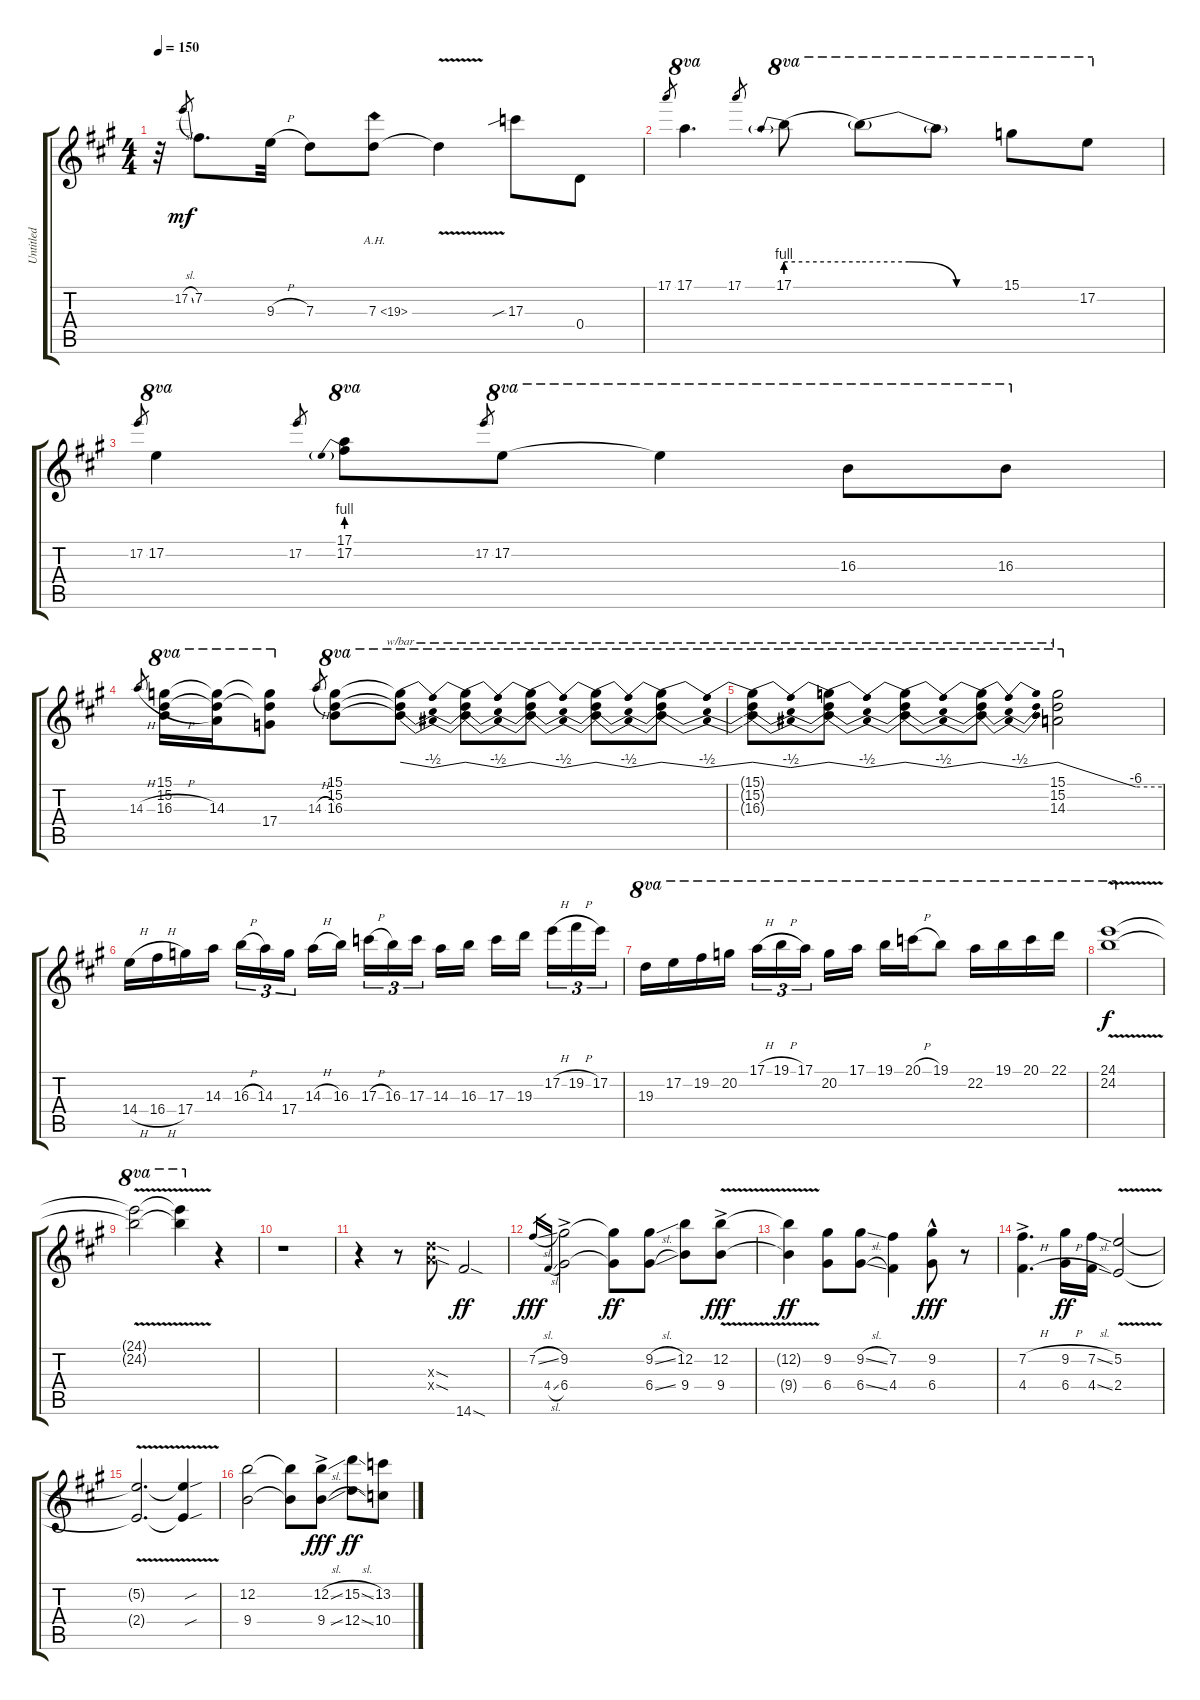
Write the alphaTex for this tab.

\track ("Untitled" "Untitled") {instrument distortionguitar}
\staff {score tabs}
\tuning (E4 B3 G3 D3 A2 E2) {hide}
\ts (4 4)
\tempo 150
\clef g2
\ks a
r.32{dy mf} 17.2{sl}.8{gr} 7.2.8{d} 9.3{h}.32 7.3.8 7.3{ah 12}.8 7.3{v t}.4 17.3{sib}.8 0.4.8 |
17.1.8{gr} 17.1.4{d ot 8va} 17.1.8{gr} 17.1{be (prebend 0 4 60 4)}.8{ot 8va} 17.1{be (custom 0 4 20 4 40 0 60 0) t}.8{ot 8va} 17.1{t}.8{ot 8va} 15.1.8{ot 8va} 17.2.8{ot 8va} |
17.2.8{gr} 17.2.4{ot 8va} 17.2.8{gr} (17.1 17.2{be (prebend 0 4 60 4)}).8{ot 8va} 17.2.8{gr} 17.2.8{ot 8va} 17.2{t}.4{ot 8va} 16.3.8{ot 8va} 16.3.8{ot 8va} |
14.3{h}.8{gr} (15.1 15.2 16.3{h}).16{ot 8va} (15.1{t} 15.2{t} 14.3).16{ot 8va} (15.1{t} 15.2{t} 17.4).8{ot 8va} 14.3{h}.8{gr} (15.1 15.2 16.3).8{ot 8va} (15.1{t} 15.2{t} 16.3{t}).8{tbe (dip default 0 0 30 -2 60 0) ot 8va} (15.1{t} 15.2{t} 16.3{t}).8{tbe (dip default 0 0 30 -2 60 0) ot 8va} (15.1{t} 15.2{t} 16.3{t}).8{tbe (dip default 0 0 30 -2 60 0) ot 8va} (15.1{t} 15.2{t} 16.3{t}).8{tbe (dip default 0 0 30 -2 60 0) ot 8va} (15.1{t} 15.2{t} 16.3{t}).8{tbe (dip default 0 0 30 -2 60 0) ot 8va} |
(15.1{t} 15.2{t} 16.3{t}).8{tbe (dip default 0 0 30 -2 60 0) ot 8va} (15.1{t} 15.2{t} 16.3{t}).8{tbe (dip default 0 0 30 -2 60 0) ot 8va} (15.1{t} 15.2{t} 16.3{t}).8{tbe (dip default 0 0 30 -2 60 0) ot 8va} (15.1{t} 15.2{t} 16.3{t}).8{tbe (dip default 0 0 30 -2 60 0) ot 8va} (15.1 15.2 14.3).2{tbe (custom default 0 0 45 -24 60 -24) ot 8va} |
14.4{h}.16 16.4{h}.16 17.4.16 14.3.16 16.3{h}.16{tu (3 2)} 14.3.16{tu (3 2)} 17.4.16{tu (3 2) beam splitsecondary} 14.3{h}.16 16.3.16 17.3{h}.16{tu (3 2)} 16.3.16{tu (3 2)} 17.3.16{tu (3 2) beam splitsecondary} 14.3.16 16.3.16 17.3.16 19.3.16{beam splitsecondary} 17.2{h}.16{tu (3 2)} 19.2{h}.16{tu (3 2)} 17.2.16{tu (3 2)} |
19.3.16{ot 8va} 17.2.16{ot 8va} 19.2.16{ot 8va} 20.2.16{ot 8va} 17.1{h}.16{tu (3 2) ot 8va} 19.1{h}.16{tu (3 2) ot 8va} 17.1.16{tu (3 2) ot 8va beam splitsecondary} 20.2.16{ot 8va} 17.1.16{ot 8va} 19.1.16{ot 8va} 20.1{h}.16{ot 8va} 19.1.8{ot 8va} 22.2.16{ot 8va} 19.1.16{ot 8va} 20.1.16{ot 8va} 22.1.16{ot 8va} |
(24.1{v} 24.2{v}).1{ot 8va dy f} |
(24.1{v t} 24.2{v t}).2{ot 8va} (24.1{v t} 24.2{v t}).4{ot 8va} r.4 |
r.1 |
r.4 r.8 (7.3{sod x} 7.4{sod x}).8 14.6{sod}.2{dy ff} |
7.2{sl}.16{gr dy fff} 4.4{sl}.16{gr} (9.2{ac} 6.4{ac}).2 (9.2{t} 6.4{t}).8{dy ff} (9.2{sl} 6.4{sl}).8 (12.2 9.4).8 (12.2{v ac} 9.4{v ac}).8{dy fff} |
(12.2{v t} 9.4{v t}).4{dy ff} (9.2 6.4).8 (9.2{sl} 6.4{sl}).8 (7.2 4.4).4 (9.2{hac} 6.4{hac}).8{dy fff} r.8 |
(7.2{h ac} 4.4{h ac}).4{d} (9.2{h} 6.4{h}).16{dy ff} (7.2{sl} 4.4{sl}).16 (5.2{v} 2.4{v}).2 |
(5.2{v t} 2.4{v t}).2{d} (5.2{sou t} 2.4{sou t}).4 |
(12.2 9.4).2 (12.2{t} 9.4{t}).8 (12.2{sl ac} 9.4{sl ac}).8{dy fff} (15.2{sl} 12.4{sl}).8{dy ff} (13.2 10.4).8
